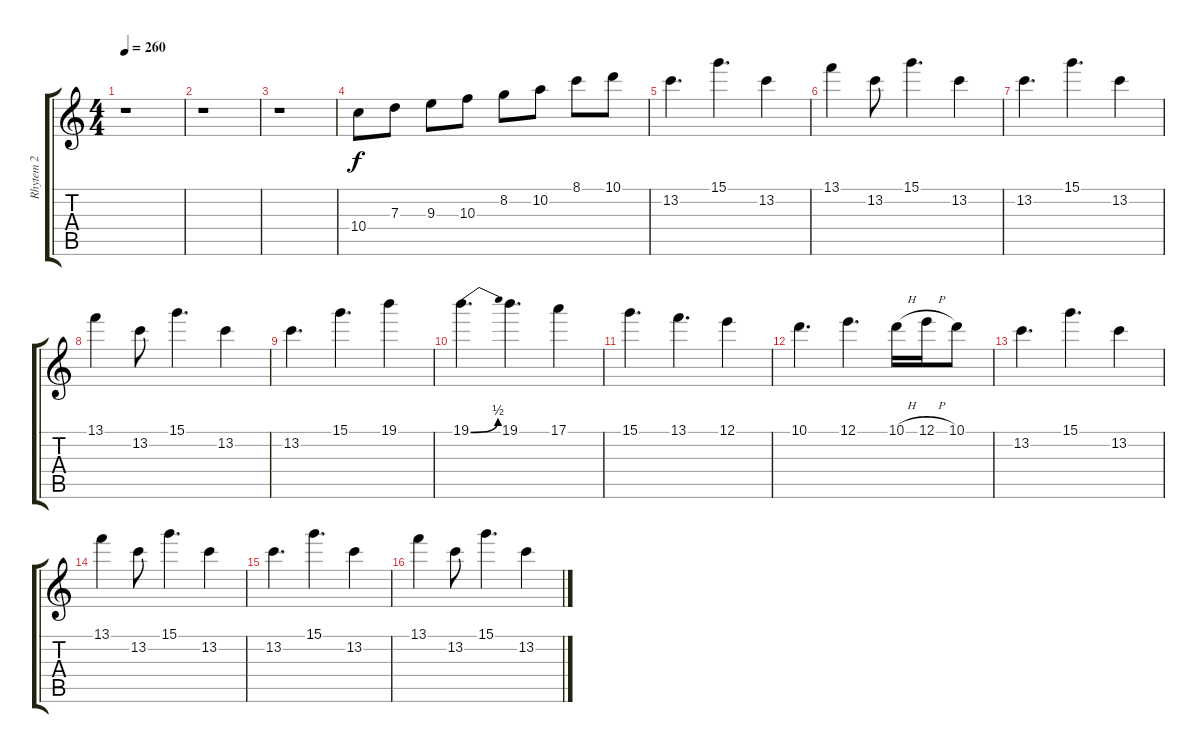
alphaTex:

\track ("Rhytem 2" "Rhytem 2") {instrument distortionguitar}
\staff {score tabs}
\tuning (E4 B3 G3 D3 A2 E2) {hide}
\ts (4 4)
\tempo 260
\clef g2
\ks c
r.1{dy f} |
r.1 |
r.1 |
10.4.8 7.3.8 9.3.8 10.3.8 8.2.8 10.2.8 8.1.8 10.1.8 |
13.2.4{d} 15.1.4{d} 13.2.4 |
13.1.4 13.2.8 15.1.4{d} 13.2.4 |
13.2.4{d} 15.1.4{d} 13.2.4 |
13.1.4 13.2.8 15.1.4{d} 13.2.4 |
13.2.4{d} 15.1.4{d} 19.1.4 |
19.1{be (bend 0 0 60 2)}.4{d} 19.1.4{d} 17.1.4 |
15.1.4{d} 13.1.4{d} 12.1.4 |
10.1.4{d} 12.1.4{d} 10.1{h}.16 12.1{h}.16 10.1.8 |
13.2.4{d} 15.1.4{d} 13.2.4 |
13.1.4 13.2.8 15.1.4{d} 13.2.4 |
13.2.4{d} 15.1.4{d} 13.2.4 |
13.1.4 13.2.8 15.1.4{d} 13.2.4
